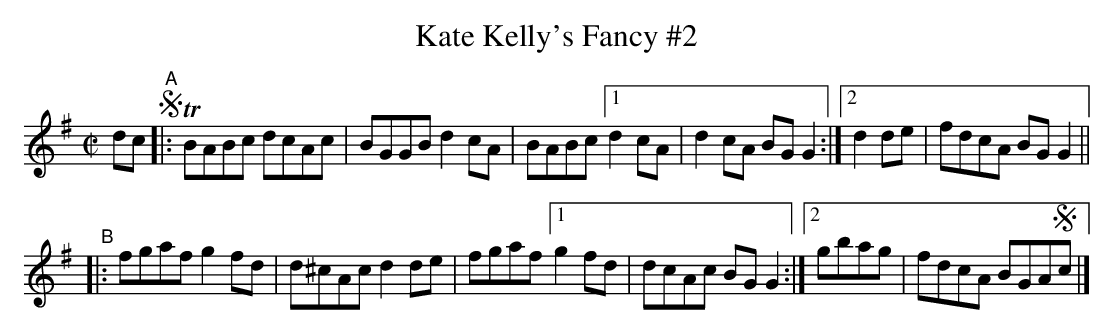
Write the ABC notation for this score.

X:1
T: Kate Kelly's Fancy #2
M: C|
L: 1/8
K: G
dc !segno!\
"^A"|: TBABc dcAc | BGGB d2cA | BABc [1 d2cA | d2cA BGG2 :|[2 d2de | fdcA BGG2 ||
"^B"|: fgaf g2fd | d^cAc d2de | fgaf [1 g2fd | dcAc BGG2 :|[2 gbag | fdcA BGA!segno!c |]
